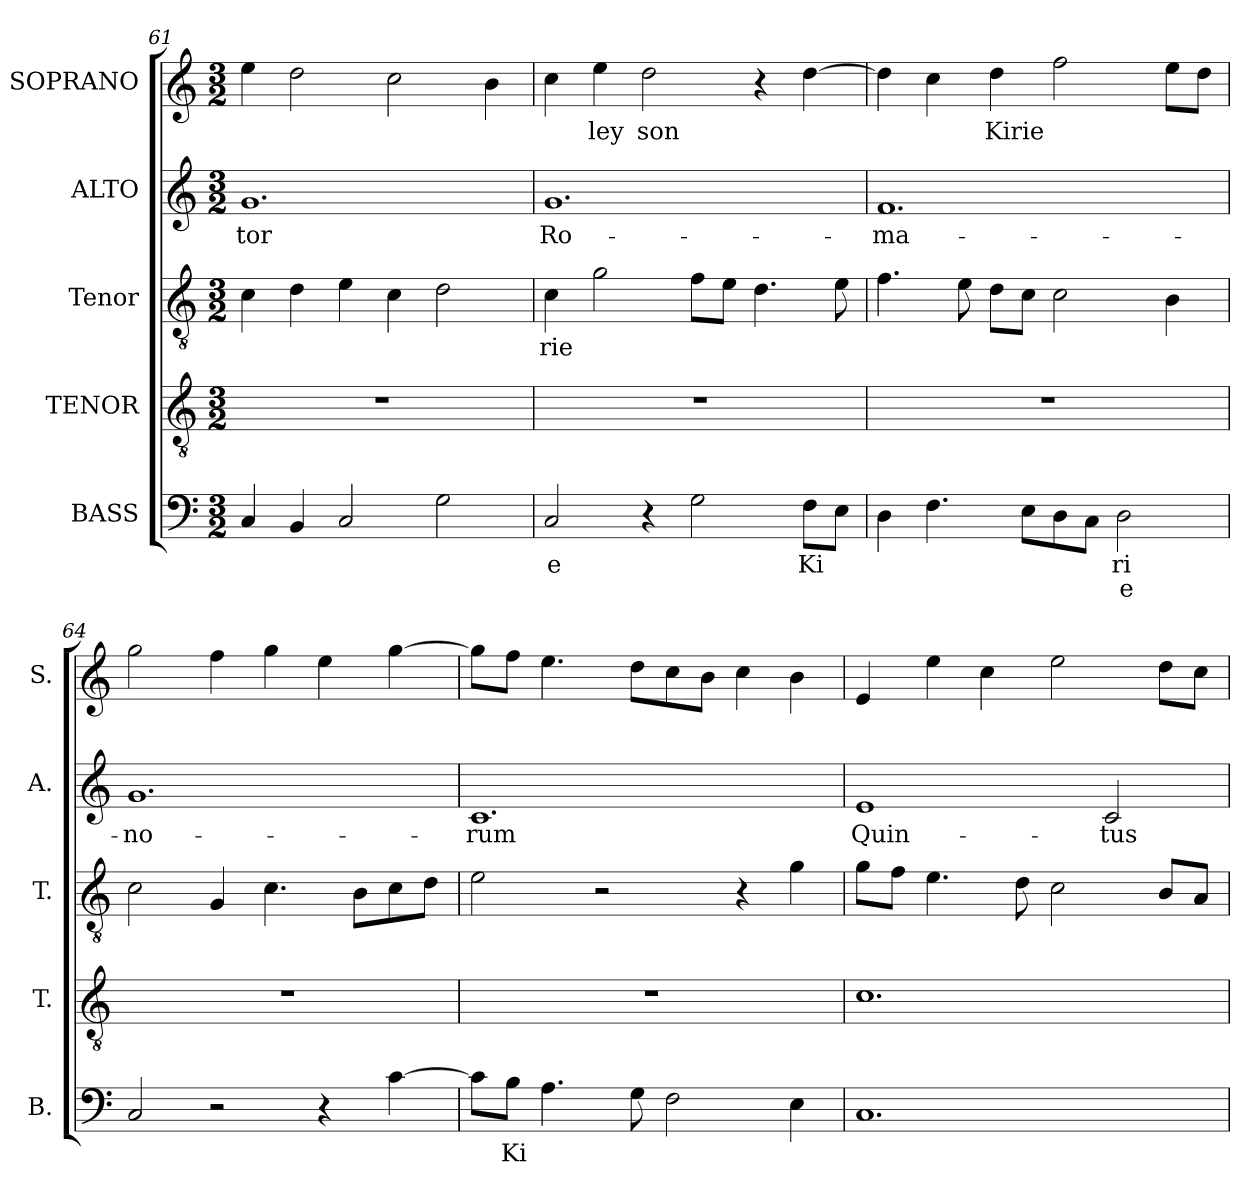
**kern	**text	**text	**kern	**kern	**text	**kern	**text	**kern	**text
*part5	*part5	*part5	*part4	*part3	*part3	*part2	*part2	*part1	*part1
*staff5	*staff5	*staff5	*staff4	*staff3	*staff3	*staff2	*staff2	*staff1	*staff1
*I"BASS	*	*	*I"TENOR	*I"Tenor	*	*I"ALTO	*	*I"SOPRANO	*
*I'B.	*	*	*I'T.	*I'T.	*	*I'A.	*	*I'S.	*
!!LO:PB:g=z
*clefF4	*	*	*clefGv2	*clefGv2	*	*clefG2	*	*clefG2	*
*	*	*	*ITrd7c12	*ITrd7c12	*	*	*	*	*
*k[]	*	*	*k[]	*k[]	*	*k[]	*	*k[]	*
*C:	*	*	*C:	*C:	*	*C:	*	*C:	*
*M3/2	*	*	*M3/2	*M3/2	*	*M3/2	*	*M3/2	*
=61	=61	=61	=61	=61	=61	=61	=61	=61	=61
!	!	!	!LO:N:vis=1	!	!	!	!	!	!
!	!	!	!	!	!	!	!LO:LY:b:color=#000000	!	!
4Ci/	.	.	1.r	4Ci\	.	1.gi	-tor	4eei\	.
4BBi/	.	.	.	4Di\	.	.	.	2ddi\	.
2Ci/	.	.	.	4Ei\	.	.	.	.	.
.	.	.	.	4Ci\	.	.	.	2cci\	.
2Gi\	.	.	.	2Di\	.	.	.	.	.
.	.	.	.	.	.	.	.	4bi\	.
=62	=62	=62	=62	=62	=62	=62	=62	=62	=62
!	!LO:LY:b:color=#000000	!	!LO:N:vis=1	!	!	!	!	!	!
!	!	!	!	!	!LO:LY:b:color=#000000	!	!	!	!
!	!	!	!	!	!	!	!LO:LY:b:color=#000000	!	!
2Ci/	e	.	1.r	4Ci\	rie	1.gi	Ro-	4cci\	.
!	!	!	!	!	!	!	!	!	!LO:LY:b:color=#000000
.	.	.	.	2Gi\	.	.	.	4eei\	ley
!	!	!	!	!	!	!	!	!	!LO:LY:b:color=#000000
4r	.	.	.	.	.	.	.	2ddi\	son
2Gi\	.	.	.	8Fi\L	.	.	.	.	.
.	.	.	.	8Ei\J	.	.	.	.	.
.	.	.	.	4.Di\	.	.	.	4r	.
!	!LO:LY:b:color=#000000	!	!	!	!	!	!	!	!
8Fi\L	Ki	.	.	.	.	.	.	[4ddi\	.
8Ei\J	.	.	.	8Ei\	.	.	.	.	.
=63	=63	=63	=63	=63	=63	=63	=63	=63	=63
!	!	!	!LO:N:vis=1	!	!	!	!	!	!
!	!	!	!	!	!	!	!LO:LY:b:color=#000000	!	!
4Di\	.	.	1.r	4.Fi\	.	1.fi	-ma-	4ddi\]	.
4.Fi\	.	.	.	.	.	.	.	4cci\	.
.	.	.	.	8Ei\	.	.	.	.	.
!	!	!	!	!	!	!	!	!	!LO:LY:b:color=#000000
.	.	.	.	8Di\L	.	.	.	4ddi\	Kirie
8Ei\L	.	.	.	8Ci\J	.	.	.	.	.
8Di\	.	.	.	2Ci\	.	.	.	2ffi\	.
8Ci\J	.	.	.	.	.	.	.	.	.
!	!LO:LY:b:color=#000000	!LO:LY:b:color=#000000	!	!	!	!	!	!	!
2Di\	ri	e	.	.	.	.	.	.	.
.	.	.	.	4BBi\	.	.	.	8eei\L	.
.	.	.	.	.	.	.	.	8ddi\J	.
=64	=64	=64	=64	=64	=64	=64	=64	=64	=64
!	!	!	!LO:N:vis=1	!	!	!	!	!	!
!	!	!	!	!	!	!	!LO:LY:b:color=#000000	!	!
2Ci/	.	.	1.r	2Ci\	.	1.gi	-no-	2ggi\	.
2r	.	.	.	4GGi/	.	.	.	4ffi\	.
.	.	.	.	4.Ci\	.	.	.	4ggi\	.
4r	.	.	.	.	.	.	.	4eei\	.
.	.	.	.	8BBi\L	.	.	.	.	.
[4ci\	.	.	.	8Ci\	.	.	.	[4ggi\	.
.	.	.	.	8Di\J	.	.	.	.	.
!!LO:LB:g=z
=65	=65	=65	=65	=65	=65	=65	=65	=65	=65
!	!	!	!LO:N:vis=1	!	!	!	!	!	!
!	!	!	!	!	!	!	!LO:LY:b:color=#000000	!	!
8ci\L]	.	.	1.r	2Ei\	.	1.ci	-rum	8ggi\L]	.
!	!LO:LY:b:color=#000000	!	!	!	!	!	!	!	!
8Bi\J	Ki	.	.	.	.	.	.	8ffi\J	.
4.Ai\	.	.	.	.	.	.	.	4.eei\	.
.	.	.	.	2r	.	.	.	.	.
8Gi\	.	.	.	.	.	.	.	8ddi\L	.
2Fi\	.	.	.	.	.	.	.	8cci\	.
.	.	.	.	.	.	.	.	8bi\J	.
.	.	.	.	4r	.	.	.	4cci\	.
4Ei\	.	.	.	4Gi\	.	.	.	4bi\	.
=66	=66	=66	=66	=66	=66	=66	=66	=66	=66
!	!	!	!	!	!	!	!LO:LY:b:color=#000000	!	!
1.Ci	.	.	1.Ci	8Gi\L	.	1ei	Quin-	4ei/	.
.	.	.	.	8Fi\J	.	.	.	.	.
.	.	.	.	4.Ei\	.	.	.	4eei\	.
.	.	.	.	.	.	.	.	4cci\	.
.	.	.	.	8Di\	.	.	.	.	.
.	.	.	.	2Ci\	.	.	.	2eei\	.
!	!	!	!	!	!	!	!LO:LY:b:color=#000000	!	!
.	.	.	.	.	.	2ci/	-tus	.	.
.	.	.	.	8BBi/L	.	.	.	8ddi\L	.
.	.	.	.	8AAi/J	.	.	.	8cci\J	.
=	=	=	=	=	=	=	=	=	=
*-	*-	*-	*-	*-	*-	*-	*-	*-	*-
